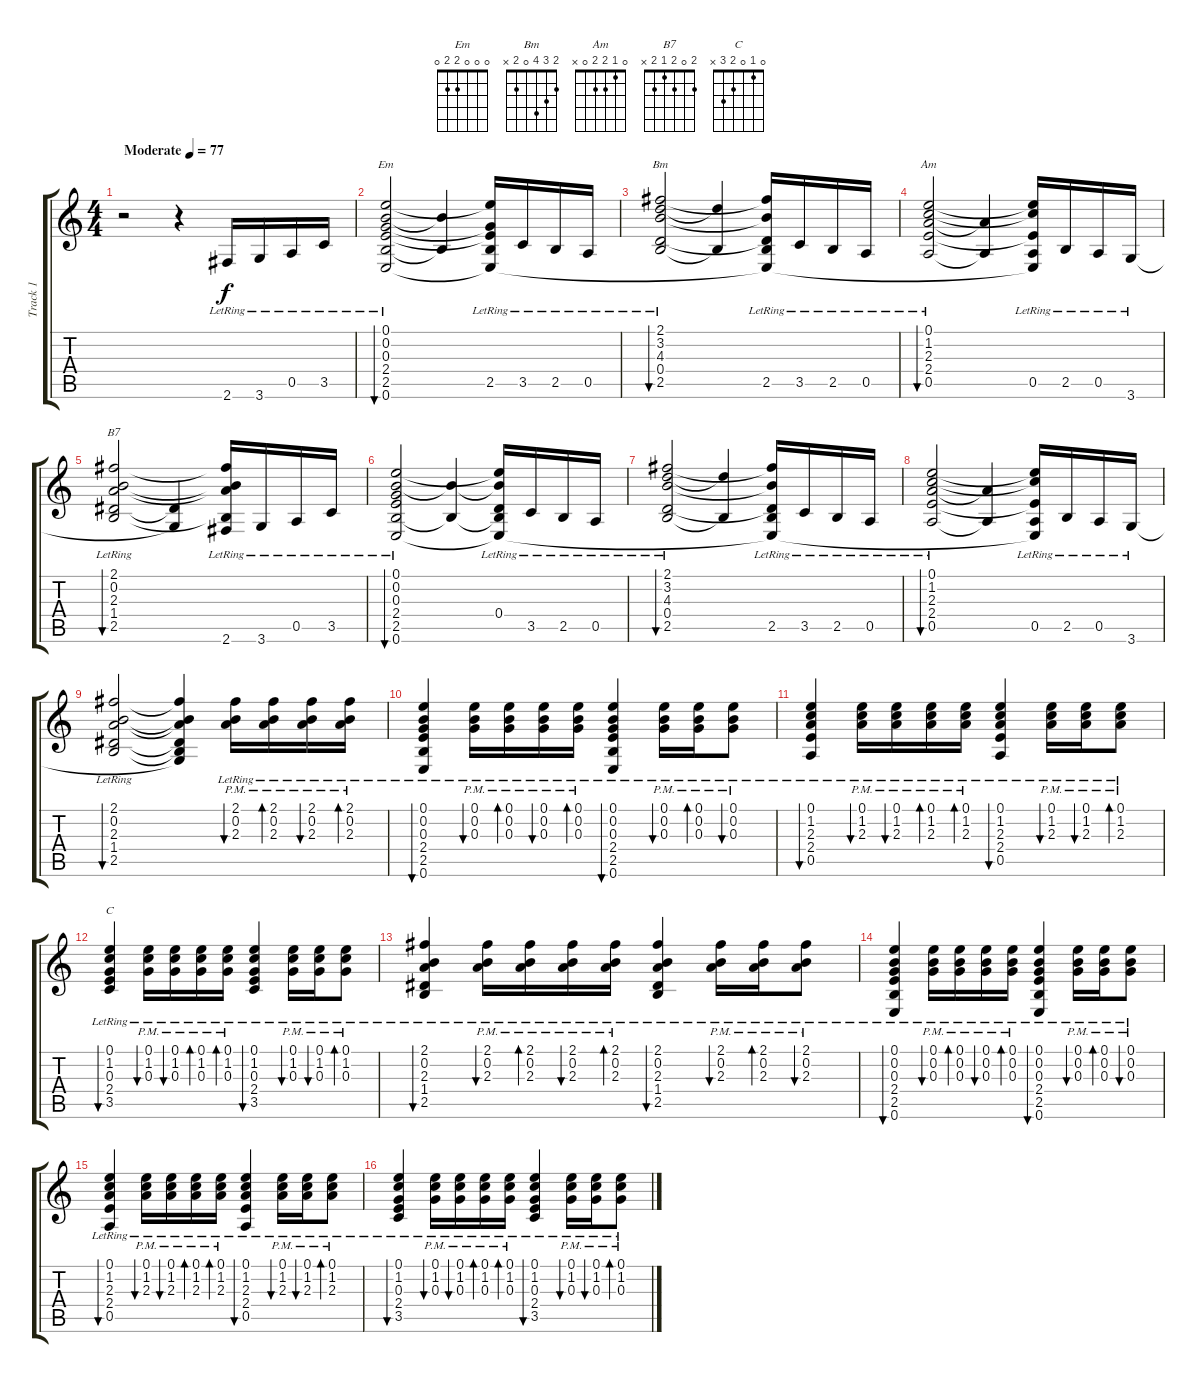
\track ("Track 1" "Track 1") {solo instrument acousticguitarsteel}
\staff {score tabs}
\tuning (E4 B3 G3 D3 A2 E2) {hide}
\chord ("Em" 0 0 0 2 2 0)
\chord ("Bm" 2 3 4 0 2 x)
\chord ("Am" 0 1 2 2 0 x)
\chord ("B7" 2 0 2 1 2 x)
\chord ("C" 0 1 0 2 3 x)
\ts (4 4)
\tempo (77 "Moderate")
\clef g2
\ks c
r.2{dy f instrument acousticguitarsteel} r.4 2.6{lr}.16 3.6{lr}.16 0.5{lr}.16 3.5{lr}.16 |
(0.1{lr} 0.2{lr} 0.3{lr} 2.4{lr} 2.5{lr} 0.6{lr}).2{bu 60 ch "Em"} (0.2{t} 2.5{t}).4 (0.1{t} 0.3{t} 2.4{t} 2.5{lr} 0.6{t}).16 3.5{lr}.16 2.5{lr}.16 0.5{lr}.16 |
(2.1{lr} 3.2{lr} 4.3{lr} 0.4{lr} 2.5{lr}).2{bu 60 ch "Bm"} (3.2{t} 2.5{t}).4 (2.1{t} 4.3{t} 0.4{t} 2.5{lr} 0.6{t}).16 3.5{lr}.16 2.5{lr}.16 0.5{lr}.16 |
(0.1{lr} 1.2{lr} 2.3{lr} 2.4{lr} 0.5{lr}).2{bu 60 ch "Am"} (2.3{t} 0.5{t}).4 (0.1{t} 1.2{t} 2.4{t} 0.5{lr} 0.6{t}).16 2.5{lr}.16 0.5{lr}.16 3.6{lr}.16 |
(2.1{lr} 0.2{lr} 2.3{lr} 1.4{lr} 2.5{lr}).2{bu 60 ch "B7"} (1.4{t} 3.6{t}).4 (2.1{t} 0.2{t} 2.3{t} 2.5{t} 2.6{lr}).16 3.6{lr}.16 0.5{lr}.16 3.5{lr}.16 |
(0.1{lr} 0.2{lr} 0.3{lr} 2.4{lr} 2.5{lr} 0.6{lr}).2{bu 60} (0.2{t} 2.5{t}).4 (0.1{t} 0.2{t} 0.4{lr} 2.5{t} 0.6{t}).16 3.5{lr}.16 2.5{lr}.16 0.5{lr}.16 |
(2.1{lr} 3.2{lr} 4.3{lr} 0.4{lr} 2.5{lr}).2{bu 60} (3.2{t} 2.5{t}).4 (2.1{t} 4.3{t} 0.4{t} 2.5{lr} 0.6{t}).16 3.5{lr}.16 2.5{lr}.16 0.5{lr}.16 |
(0.1{lr} 1.2{lr} 2.3{lr} 2.4{lr} 0.5{lr}).2{bu 60} (2.3{t} 0.5{t}).4 (0.1{t} 1.2{t} 2.4{t} 0.5{lr} 0.6{t}).16 2.5{lr}.16 0.5{lr}.16 3.6{lr}.16 |
(2.1{lr} 0.2{lr} 2.3{lr} 1.4{lr} 2.5{lr}).2{bu 60} (2.1{t} 0.2{t} 2.3{t} 1.4{t} 2.5{t} 3.6{t}).4 (2.1{pm lr} 0.2{pm lr} 2.3{pm lr}).16{bu 60} (2.1{pm lr} 0.2{pm lr} 2.3{pm lr}).16{bd 60} (2.1{pm lr} 0.2{pm lr} 2.3{pm lr}).16{bu 60} (2.1{pm lr} 0.2{pm lr} 2.3{pm lr}).16{bd 60} |
(0.1{lr} 0.2{lr} 0.3{lr} 2.4{lr} 2.5{lr} 0.6{lr}).4{bu 60} (0.1{pm lr} 0.2{pm lr} 0.3{pm lr}).16{bu 60} (0.1{pm lr} 0.2{pm lr} 0.3{pm lr}).16{bd 60} (0.1{pm lr} 0.2{pm lr} 0.3{pm lr}).16{bu 60} (0.1{pm lr} 0.2{pm lr} 0.3{pm lr}).16{bd 60} (0.1{lr} 0.2{lr} 0.3{lr} 2.4{lr} 2.5{lr} 0.6{lr}).4{bu 60} (0.1{pm lr} 0.2{pm lr} 0.3{pm lr}).16{bu 60} (0.1{pm lr} 0.2{pm lr} 0.3{pm lr}).16{bd 60} (0.1{pm lr} 0.2{pm lr} 0.3{pm lr}).8{bu 60} |
(0.1{lr} 1.2{lr} 2.3{lr} 2.4{lr} 0.5{lr}).4{bu 60} (0.1{pm lr} 1.2{pm lr} 2.3{pm lr}).16{bu 60} (0.1{pm lr} 1.2{pm lr} 2.3{pm lr}).16{bu 60} (0.1{pm lr} 1.2{pm lr} 2.3{pm lr}).16{bd 60} (0.1{pm lr} 1.2{pm lr} 2.3{pm lr}).16{bd 60} (0.1{lr} 1.2{lr} 2.3{lr} 2.4{lr} 0.5{lr}).4{bu 60} (0.1{pm lr} 1.2{pm lr} 2.3{pm lr}).16{bu 60} (0.1{pm lr} 1.2{pm lr} 2.3{pm lr}).16{bu 60} (0.1{pm lr} 1.2{pm lr} 2.3{pm lr}).8{bd 60} |
(0.1{lr} 1.2{lr} 0.3{lr} 2.4{lr} 3.5{lr}).4{bu 60 ch "C"} (0.1{pm lr} 1.2{pm lr} 0.3{pm lr}).16{bu 60} (0.1{pm lr} 1.2{pm lr} 0.3{pm lr}).16{bu 60} (0.1{pm lr} 1.2{pm lr} 0.3{pm lr}).16{bd 60} (0.1{pm lr} 1.2{pm lr} 0.3{pm lr}).16{bd 60} (0.1{lr} 1.2{lr} 0.3{lr} 2.4{lr} 3.5{lr}).4{bu 60} (0.1{pm lr} 1.2{pm lr} 0.3{pm lr}).16{bu 60} (0.1{pm lr} 1.2{pm lr} 0.3{pm lr}).16{bu 60} (0.1{pm lr} 1.2{pm lr} 0.3{pm lr}).8{bd 60} |
(2.1{lr} 0.2{lr} 2.3{lr} 1.4{lr} 2.5{lr}).4{bu 60} (2.1{pm lr} 0.2{pm lr} 2.3{pm lr}).16{bu 60} (2.1{pm lr} 0.2{pm lr} 2.3{pm lr}).16{bd 60} (2.1{pm lr} 0.2{pm lr} 2.3{pm lr}).16{bu 60} (2.1{pm lr} 0.2{pm lr} 2.3{pm lr}).16{bd 60} (2.1{lr} 0.2{lr} 2.3{lr} 1.4{lr} 2.5{lr}).4{bu 60} (2.1{pm lr} 0.2{pm lr} 2.3{pm lr}).16{bu 60} (2.1{pm lr} 0.2{pm lr} 2.3{pm lr}).16{bd 60} (2.1{pm lr} 0.2{pm lr} 2.3{pm lr}).8{bu 60} |
(0.1{lr} 0.2{lr} 0.3{lr} 2.4{lr} 2.5{lr} 0.6{lr}).4{bu 60} (0.1{pm lr} 0.2{pm lr} 0.3{pm lr}).16{bu 60} (0.1{pm lr} 0.2{pm lr} 0.3{pm lr}).16{bd 60} (0.1{pm lr} 0.2{pm lr} 0.3{pm lr}).16{bu 60} (0.1{pm lr} 0.2{pm lr} 0.3{pm lr}).16{bd 60} (0.1{lr} 0.2{lr} 0.3{lr} 2.4{lr} 2.5{lr} 0.6{lr}).4{bu 60} (0.1{pm lr} 0.2{pm lr} 0.3{pm lr}).16{bu 60} (0.1{pm lr} 0.2{pm lr} 0.3{pm lr}).16{bd 60} (0.1{pm lr} 0.2{pm lr} 0.3{pm lr}).8{bu 60} |
(0.1{lr} 1.2{lr} 2.3{lr} 2.4{lr} 0.5{lr}).4{bu 60} (0.1{pm lr} 1.2{pm lr} 2.3{pm lr}).16{bu 60} (0.1{pm lr} 1.2{pm lr} 2.3{pm lr}).16{bu 60} (0.1{pm lr} 1.2{pm lr} 2.3{pm lr}).16{bd 60} (0.1{pm lr} 1.2{pm lr} 2.3{pm lr}).16{bd 60} (0.1{lr} 1.2{lr} 2.3{lr} 2.4{lr} 0.5{lr}).4{bu 60} (0.1{pm lr} 1.2{pm lr} 2.3{pm lr}).16{bu 60} (0.1{pm lr} 1.2{pm lr} 2.3{pm lr}).16{bu 60} (0.1{pm lr} 1.2{pm lr} 2.3{pm lr}).8{bd 60} |
(0.1{lr} 1.2{lr} 0.3{lr} 2.4{lr} 3.5{lr}).4{bu 60} (0.1{pm lr} 1.2{pm lr} 0.3{pm lr}).16{bu 60} (0.1{pm lr} 1.2{pm lr} 0.3{pm lr}).16{bu 60} (0.1{pm lr} 1.2{pm lr} 0.3{pm lr}).16{bd 60} (0.1{pm lr} 1.2{pm lr} 0.3{pm lr}).16{bd 60} (0.1{lr} 1.2{lr} 0.3{lr} 2.4{lr} 3.5{lr}).4{bu 60} (0.1{pm lr} 1.2{pm lr} 0.3{pm lr}).16{bu 60} (0.1{pm lr} 1.2{pm lr} 0.3{pm lr}).16{bu 60} (0.1{pm lr} 1.2{pm lr} 0.3{pm lr}).8{bd 60}
